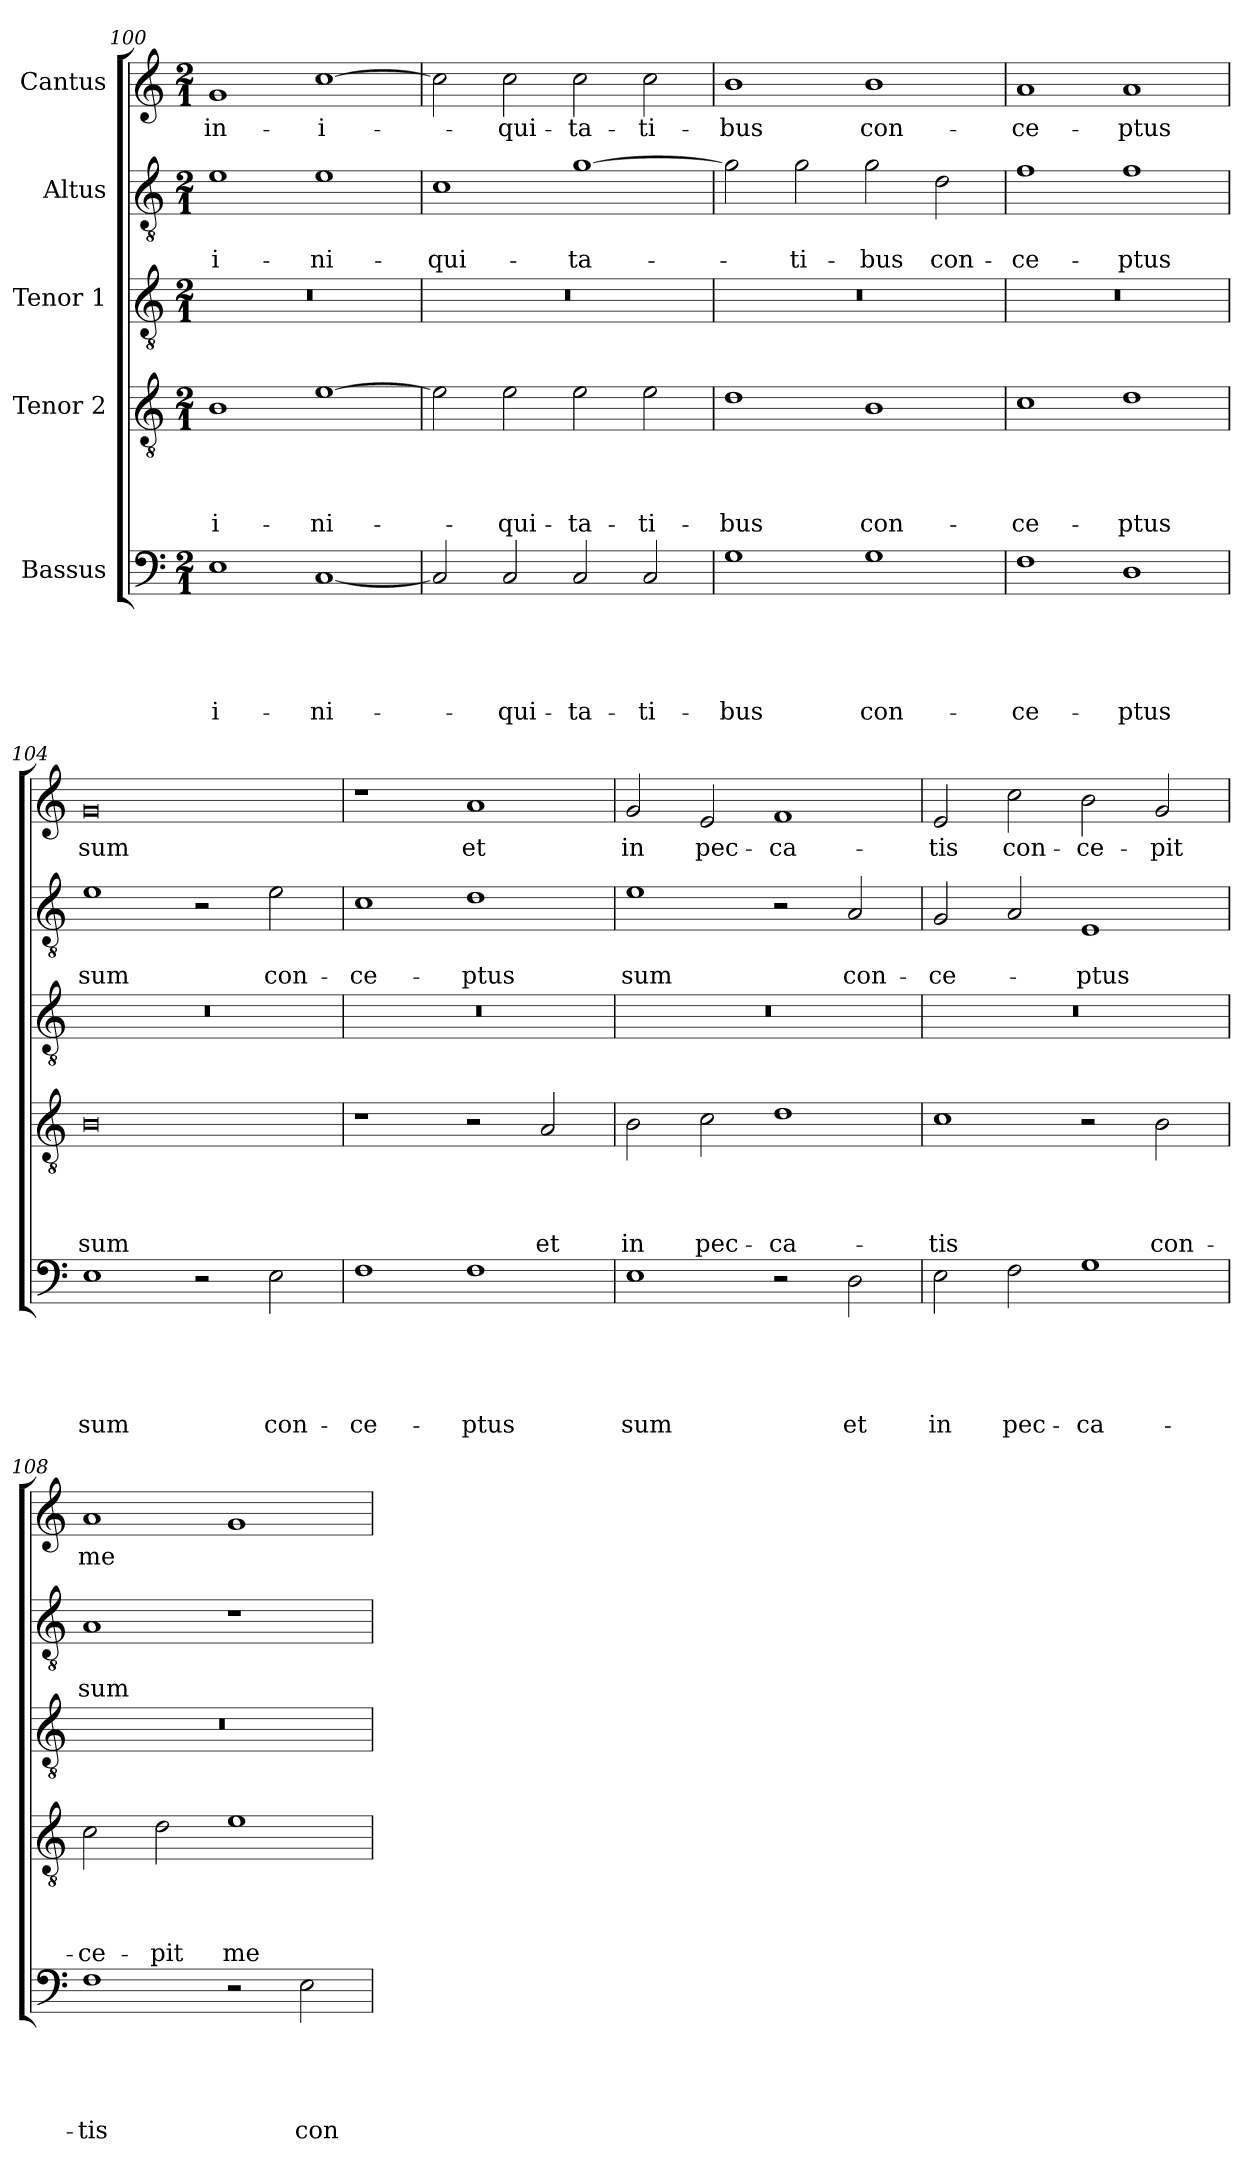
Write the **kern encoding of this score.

**kern	**text	**text	**text	**text	**text	**kern	**text	**text	**text	**text	**kern	**kern	**text	**text	**kern	**text
*part5	*part5	*part5	*part5	*part5	*part5	*part4	*part4	*part4	*part4	*part4	*part3	*part2	*part2	*part2	*part1	*part1
*staff5	*staff5	*staff5	*staff5	*staff5	*staff5	*staff4	*staff4	*staff4	*staff4	*staff4	*staff3	*staff2	*staff2	*staff2	*staff1	*staff1
*I"Bassus	*	*	*	*	*	*I"Tenor 2	*	*	*	*	*I"Tenor 1	*I"Altus	*	*	*I"Cantus	*
*clefF4	*	*	*	*	*	*clefGv2	*	*	*	*	*clefGv2	*clefGv2	*	*	*clefG2	*
*k[]	*	*	*	*	*	*k[]	*	*	*	*	*k[]	*k[]	*	*	*k[]	*
*C:	*	*	*	*	*	*C:	*	*	*	*	*C:	*C:	*	*	*C:	*
*M2/1	*	*	*	*	*	*M2/1	*	*	*	*	*M2/1	*M2/1	*	*	*M2/1	*
=100	=100	=100	=100	=100	=100	=100	=100	=100	=100	=100	=100	=100	=100	=100	=100	=100
!	!	!	!	!	!LO:LY:b	!	!	!	!	!LO:LY:b	!	!	!	!LO:LY:b	!	!LO:LY:b
1E	.	.	.	.	i-	1B	.	.	.	i-	0r	1e	.	i-	1g	in-
!	!	!	!	!	!LO:LY:b	!	!	!	!	!LO:LY:b	!	!	!	!LO:LY:b	!	!LO:LY:b
[1C	.	.	.	.	-ni-	[1e	.	.	.	-ni-	.	1e	.	-ni-	[1cc	-i-
=101	=101	=101	=101	=101	=101	=101	=101	=101	=101	=101	=101	=101	=101	=101	=101	=101
!	!	!	!	!	!	!	!	!	!	!	!	!	!	!LO:LY:b	!	!
2C/]	.	.	.	.	.	2e\]	.	.	.	.	0r	1c	.	-qui-	2cc\]	.
!	!	!	!	!	!LO:LY:b	!	!	!	!	!LO:LY:b	!	!	!	!	!	!LO:LY:b
2C/	.	.	.	.	-qui-	2e\	.	.	.	-qui-	.	.	.	.	2cc\	-qui-
!	!	!	!	!	!LO:LY:b	!	!	!	!	!LO:LY:b	!	!	!	!LO:LY:b	!	!LO:LY:b
2C/	.	.	.	.	-ta-	2e\	.	.	.	-ta-	.	[1g	.	-ta-	2cc\	-ta-
!	!	!	!	!	!LO:LY:b	!	!	!	!	!LO:LY:b	!	!	!	!	!	!LO:LY:b
2C/	.	.	.	.	-ti-	2e\	.	.	.	-ti-	.	.	.	.	2cc\	-ti-
=102	=102	=102	=102	=102	=102	=102	=102	=102	=102	=102	=102	=102	=102	=102	=102	=102
!	!	!	!	!	!LO:LY:b	!	!	!	!	!LO:LY:b	!	!	!	!	!	!LO:LY:b
1G	.	.	.	.	-bus	1d	.	.	.	-bus	0r	2g\]	.	.	1b	-bus
!	!	!	!	!	!	!	!	!	!	!	!	!	!	!LO:LY:b	!	!
.	.	.	.	.	.	.	.	.	.	.	.	2g\	.	-ti-	.	.
!	!	!	!	!	!LO:LY:b	!	!	!	!	!LO:LY:b	!	!	!	!LO:LY:b	!	!LO:LY:b
1G	.	.	.	.	con-	1B	.	.	.	con-	.	2g\	.	-bus	1b	con-
!	!	!	!	!	!	!	!	!	!	!	!	!	!	!LO:LY:b	!	!
.	.	.	.	.	.	.	.	.	.	.	.	2d\	.	con-	.	.
=103	=103	=103	=103	=103	=103	=103	=103	=103	=103	=103	=103	=103	=103	=103	=103	=103
!	!	!	!	!	!LO:LY:b	!	!	!	!	!LO:LY:b	!	!	!	!LO:LY:b	!	!LO:LY:b
1F	.	.	.	.	-ce-	1c	.	.	.	-ce-	0r	1f	.	-ce-	1a	-ce-
!	!	!	!	!	!LO:LY:b	!	!	!	!	!LO:LY:b	!	!	!	!LO:LY:b	!	!LO:LY:b
1D	.	.	.	.	-ptus	1d	.	.	.	-ptus	.	1f	.	-ptus	1a	-ptus
=104	=104	=104	=104	=104	=104	=104	=104	=104	=104	=104	=104	=104	=104	=104	=104	=104
!	!	!	!	!	!LO:LY:b	!	!	!	!	!LO:LY:b	!	!	!	!LO:LY:b	!	!LO:LY:b
1E	.	.	.	.	sum	0B	.	.	.	sum	0r	1e	.	sum	0g	sum
2r	.	.	.	.	.	.	.	.	.	.	.	2r	.	.	.	.
!	!	!	!	!	!LO:LY:b	!	!	!	!	!	!	!	!	!LO:LY:b	!	!
2E\	.	.	.	.	con-	.	.	.	.	.	.	2e\	.	con-	.	.
=105	=105	=105	=105	=105	=105	=105	=105	=105	=105	=105	=105	=105	=105	=105	=105	=105
!	!	!	!	!	!LO:LY:b	!	!	!	!	!	!	!	!	!LO:LY:b	!	!
1F	.	.	.	.	-ce-	1r	.	.	.	.	0r	1c	.	-ce-	1r	.
!	!	!	!	!	!LO:LY:b	!	!	!	!	!	!	!	!	!LO:LY:b	!	!LO:LY:b
1F	.	.	.	.	-ptus	2r	.	.	.	.	.	1d	.	-ptus	1a	et
!	!	!	!	!	!	!	!	!	!	!LO:LY:b	!	!	!	!	!	!
.	.	.	.	.	.	2A/	.	.	.	et	.	.	.	.	.	.
=106	=106	=106	=106	=106	=106	=106	=106	=106	=106	=106	=106	=106	=106	=106	=106	=106
!	!	!	!	!	!LO:LY:b	!	!	!	!	!LO:LY:b	!	!	!	!LO:LY:b	!	!LO:LY:b
1E	.	.	.	.	sum	2B\	.	.	.	in	0r	1e	.	sum	2g/	in
!	!	!	!	!	!	!	!	!	!	!LO:LY:b	!	!	!	!	!	!LO:LY:b
.	.	.	.	.	.	2c\	.	.	.	pec-	.	.	.	.	2e/	pec-
!	!	!	!	!	!	!	!	!	!	!LO:LY:b	!	!	!	!	!	!LO:LY:b
2r	.	.	.	.	.	1d	.	.	.	-ca-	.	2r	.	.	1f	-ca-
!	!	!	!	!	!LO:LY:b	!	!	!	!	!	!	!	!	!LO:LY:b	!	!
2D\	.	.	.	.	et	.	.	.	.	.	.	2A/	.	con-	.	.
!!LO:PB:g=z
=107	=107	=107	=107	=107	=107	=107	=107	=107	=107	=107	=107	=107	=107	=107	=107	=107
!	!	!	!	!	!LO:LY:b	!	!	!	!	!LO:LY:b	!	!	!	!LO:LY:b	!	!LO:LY:b
2E\	.	.	.	.	in	1c	.	.	.	-tis	0r	2G/	.	-ce-	2e/	-tis
!	!	!	!	!	!LO:LY:b	!	!	!	!	!	!	!	!	!	!	!LO:LY:b
2F\	.	.	.	.	pec-	.	.	.	.	.	.	2A/	.	.	2cc\	con-
!	!	!	!	!	!LO:LY:b	!	!	!	!	!	!	!	!	!LO:LY:b	!	!LO:LY:b
1G	.	.	.	.	-ca-	2r	.	.	.	.	.	1E	.	-ptus	2b\	-ce-
!	!	!	!	!	!	!	!	!	!	!LO:LY:b	!	!	!	!	!	!LO:LY:b
.	.	.	.	.	.	2B\	.	.	.	con-	.	.	.	.	2g/	-pit
=108	=108	=108	=108	=108	=108	=108	=108	=108	=108	=108	=108	=108	=108	=108	=108	=108
!	!	!	!	!	!LO:LY:b	!	!	!	!	!LO:LY:b	!	!	!	!LO:LY:b	!	!LO:LY:b
1F	.	.	.	.	-tis	2c\	.	.	.	-ce-	0r	1A	.	sum	1a	me
!	!	!	!	!	!	!	!	!	!	!LO:LY:b	!	!	!	!	!	!
.	.	.	.	.	.	2d\	.	.	.	-pit	.	.	.	.	.	.
!	!	!	!	!	!	!	!	!	!	!LO:LY:b	!	!	!	!	!	!
2r	.	.	.	.	.	1e	.	.	.	me	.	1r	.	.	1g	.
!	!	!	!	!	!LO:LY:b	!	!	!	!	!	!	!	!	!	!	!
2E\	.	.	.	.	con-	.	.	.	.	.	.	.	.	.	.	.
=	=	=	=	=	=	=	=	=	=	=	=	=	=	=	=	=
*-	*-	*-	*-	*-	*-	*-	*-	*-	*-	*-	*-	*-	*-	*-	*-	*-
